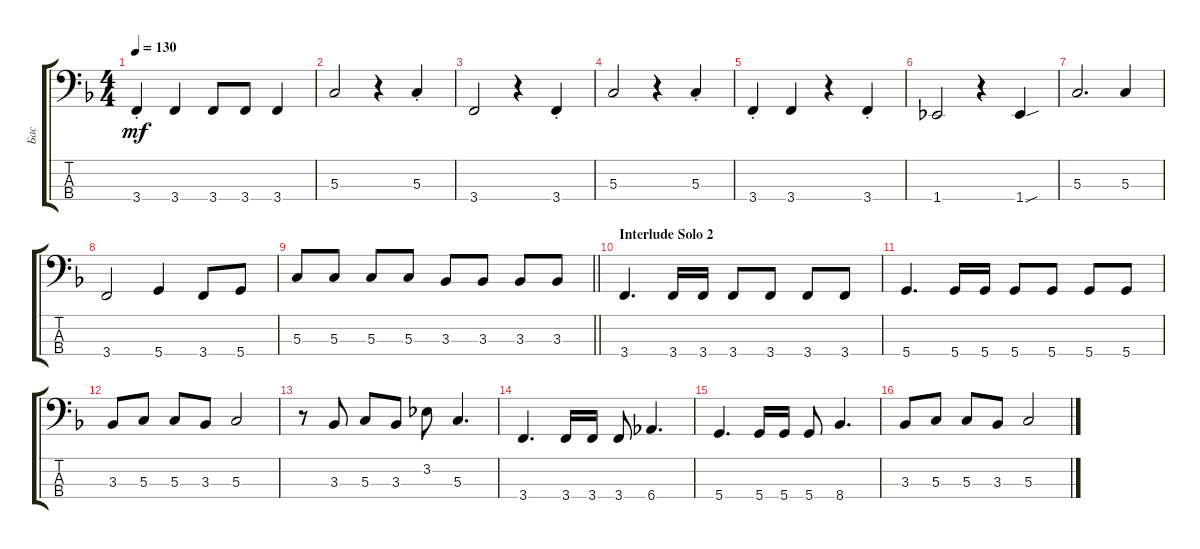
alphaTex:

\track ("Бас" "Бас") {instrument electricbassfinger}
\staff {score tabs}
\tuning (F2 C2 G1 D1) {hide}
\ts (4 4)
\tempo 130
\clef f4
\ks dminor
3.4{st}.4{dy mf} 3.4.4 3.4.8 3.4.8 3.4.4 |
5.3.2 r.4 5.3{st}.4 |
3.4.2 r.4 3.4{st}.4 |
5.3.2 r.4 5.3{st}.4 |
3.4{st}.4 3.4.4 r.4 3.4{st}.4 |
1.4.2 r.4 1.4{sou}.4 |
5.3.2{d} 5.3.4 |
3.4.2 5.4.4 3.4.8 5.4.8 |
\barLineRight lightlight
5.3.8 5.3.8 5.3.8 5.3.8 3.3.8 3.3.8 3.3.8 3.3.8 |
\section ("" "Interlude Solo 2")
3.4.4{d} 3.4.16 3.4.16 3.4.8 3.4.8 3.4.8 3.4.8 |
5.4.4{d} 5.4.16 5.4.16 5.4.8 5.4.8 5.4.8 5.4.8 |
3.3.8 5.3.8 5.3.8 3.3.8 5.3.2 |
r.8 3.3.8 5.3.8 3.3.8 3.2.8 5.3.4{d} |
3.4.4{d} 3.4.16 3.4.16 3.4.8 6.4.4{d} |
5.4.4{d} 5.4.16 5.4.16 5.4.8 8.4.4{d} |
3.3.8 5.3.8 5.3.8 3.3.8 5.3.2
